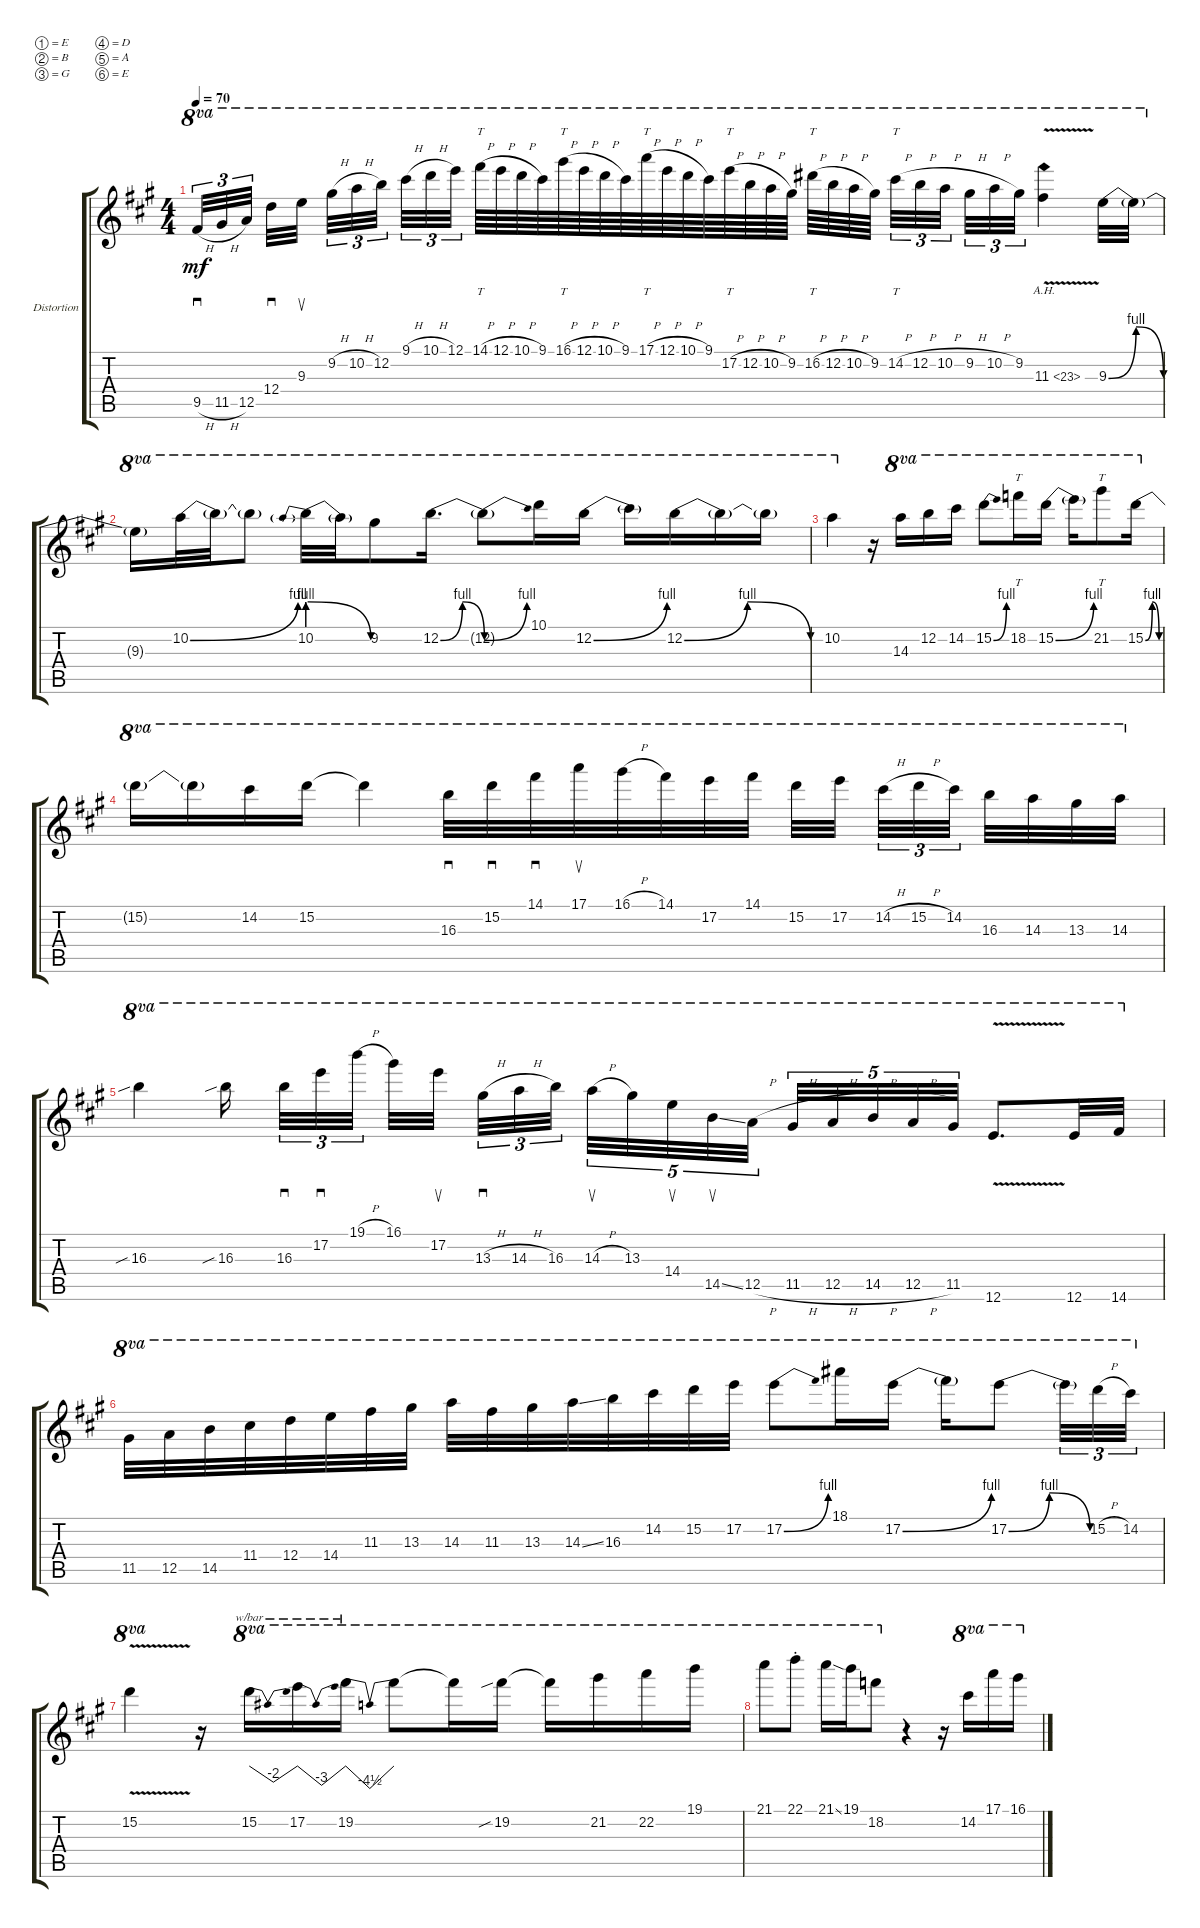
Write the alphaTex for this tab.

\bracketExtendMode groupsimilarinstruments
\firstSystemTrackNameOrientation horizontal
\otherSystemsTrackNameOrientation horizontal
\track ("Distortion Lead Guitar" "Distortion") {instrument distortionguitar}
\staff {score tabs}
\tuning (E5 B4 G4 D4 A3 E3)
\ts (4 4)
\tempo 70
\clef g2
\ks a
9.5{h}.32{sd tu (3 2) ot 8va dy mf} 11.5{h}.32{tu (3 2) ot 8va} 12.5.32{tu (3 2) ot 8va} 12.4.32{sd ot 8va} 9.3.32{su ot 8va} 9.2{h}.32{tu (3 2) ot 8va} 10.2{h}.32{tu (3 2) ot 8va} 12.2.32{tu (3 2) ot 8va} 9.1{h}.32{tu (3 2) ot 8va} 10.1{h}.32{tu (3 2) ot 8va} 12.1.32{tu (3 2) ot 8va} 14.1{h}.64{tt ot 8va} 12.1{h}.64{ot 8va} 10.1{h}.64{ot 8va} 9.1.64{ot 8va} 16.1{h}.64{tt ot 8va} 12.1{h}.64{ot 8va} 10.1{h}.64{ot 8va} 9.1.64{ot 8va} 17.1{h}.64{tt ot 8va} 12.1{h}.64{ot 8va} 10.1{h}.64{ot 8va} 9.1.64{ot 8va} 17.2{h}.64{tt ot 8va} 12.2{h}.64{ot 8va} 10.2{h}.64{ot 8va} 9.2.64{ot 8va} 16.2{h}.64{tt ot 8va} 12.2{h}.64{ot 8va} 10.2{h}.64{ot 8va} 9.2.64{ot 8va} 14.2{h}.32{tt tu (3 2) ot 8va} 12.2{h}.32{tu (3 2) ot 8va} 10.2{h}.32{tu (3 2) ot 8va} 9.2{h}.32{tu (3 2) ot 8va} 10.2{h}.32{tu (3 2) ot 8va} 9.2.32{tu (3 2) ot 8va} 11.3{ah 12 v}.4{ot 8va} 9.3{be (bendrelease 0 0 10.2 4 20.4 4 30 0)}.32{ot 8va} 9.3{t}.32{ot 8va} |
9.3{t}.16{ot 8va} 10.2{be (bend 0 0 7.8 4)}.32{ot 8va} 10.2{t}.32{ot 8va} 10.2{t}.8{ot 8va} 10.2{be (prebendrelease 0 4 29.4 0)}.32{ot 8va} 10.2{t}.32{ot 8va} 9.2.8{ot 8va} 12.2{be (bendrelease 0 0 10.2 4 20.4 4 30 0)}.16{d ot 8va} 12.2{be (bend 0 0 15 4) t}.8{ot 8va} 10.1.16{ot 8va} 12.2{be (bend 0 0 15 4)}.16{ot 8va} 12.2{t}.16{ot 8va} 12.2{be (bendrelease 0 0 21 4 40.8 4 41.4 0)}.16{ot 8va} 12.2{t}.16{ot 8va} 12.2{t}.16{ot 8va} |
10.2.4{ot 8va} r.16 14.3.16{ot 8va} 12.2.16{ot 8va} 14.2.16{ot 8va} 15.2{be (bend 0 0 15 4)}.8{ot 8va} 18.2.16{tt ot 8va} 15.2{be (bend 0 0 15 4)}.16{ot 8va} 15.2{t}.16{ot 8va} 21.2.8{tt ot 8va} 15.2{be (bendrelease 0 0 18.599999999999998 4 29.4 4 36.6 0)}.16{ot 8va} |
15.2{t}.16{ot 8va} 15.2{t}.16{ot 8va} 14.2.16{ot 8va} 15.2.16{ot 8va} 15.2{t}.4{ot 8va} 16.3.32{sd ot 8va} 15.2.32{sd ot 8va} 14.1.32{sd ot 8va} 17.1.32{su ot 8va} 16.1{h}.32{ot 8va} 14.1.32{ot 8va} 17.2.32{ot 8va} 14.1.32{ot 8va} 15.2.32{ot 8va} 17.2.32{ot 8va} 14.2{h}.32{tu (3 2) ot 8va} 15.2{h}.32{tu (3 2) ot 8va} 14.2.32{tu (3 2) ot 8va} 16.3.32{ot 8va} 14.3.32{ot 8va} 13.3.32{ot 8va} 14.3.32{ot 8va} |
16.3{sib}.4{ot 8va} 16.3{sib}.16{ot 8va} 16.3.32{sd tu (3 2) ot 8va} 17.2.32{sd tu (3 2) ot 8va} 19.1{h}.32{tu (3 2) ot 8va} 16.1.32{ot 8va} 17.2.32{su ot 8va} 13.3{h}.32{sd tu (3 2) ot 8va} 14.3{h}.32{tu (3 2) ot 8va} 16.3.32{tu (3 2) ot 8va} 14.3{h}.32{su tu (5 4) ot 8va} 13.3.32{tu (5 4) ot 8va} 14.4.32{su tu (5 4) ot 8va} 14.5{ss}.32{su tu (5 4) ot 8va} 12.5{h}.32{tu (5 4) ot 8va} 11.5{h}.32{tu (5 4) ot 8va} 12.5{h}.32{tu (5 4) ot 8va} 14.5{h}.32{tu (5 4) ot 8va} 12.5{h}.32{tu (5 4) ot 8va} 11.5.32{tu (5 4) ot 8va} 12.6{v}.8{d ot 8va} 12.6.32{ot 8va} 14.6.32{ot 8va} |
11.5.32{ot 8va} 12.5.32{ot 8va} 14.5.32{ot 8va} 11.4.32{ot 8va} 12.4.32{ot 8va} 14.4.32{ot 8va} 11.3.32{ot 8va} 13.3.32{ot 8va} 14.3.32{ot 8va} 11.3.32{ot 8va} 13.3.32{ot 8va} 14.3{ss}.32{ot 8va} 16.3.32{ot 8va} 14.2.32{ot 8va} 15.2.32{ot 8va} 17.2.32{ot 8va} 17.2{be (bend 0 0 15 4)}.8{ot 8va} 18.1.16{ot 8va} 17.2{be (bend 0 0 15 4)}.16{ot 8va} 17.2{t}.16{ot 8va} 17.2{be (bendrelease 0 0 10.2 4 42.6 4 54.6 0)}.8{ot 8va} 17.2{t}.32{tu (3 2) ot 8va} 15.2{h}.32{tu (3 2) ot 8va} 14.2.32{tu (3 2) ot 8va} |
15.2{v}.4{ot 8va} r.16 15.2.16{tbe (dip default 0 0 14.399999999999999 -8 15 -8 30 0) ot 8va} 17.2.16{tbe (dip default 0 0 14.399999999999999 -12 15 -12 30 0) ot 8va} 19.2.16{tbe (dip default 0 0 15 -18 30 0) ot 8va} 19.2{t}.8{ot 8va} 19.2{t}.16{ot 8va} 19.2{sib}.16{ot 8va} 19.2{t}.16{ot 8va} 21.2.16{ot 8va} 22.2.16{ot 8va} 19.1.16{ot 8va} |
21.1.8{ot 8va} 22.1{st}.8{ot 8va} 21.1{ss}.16{ot 8va} 19.1.16{ot 8va} 18.2.8{ot 8va} r.4 r.16 14.2.16{ot 8va} 17.1.16{ot 8va} 16.1.16{ot 8va}
